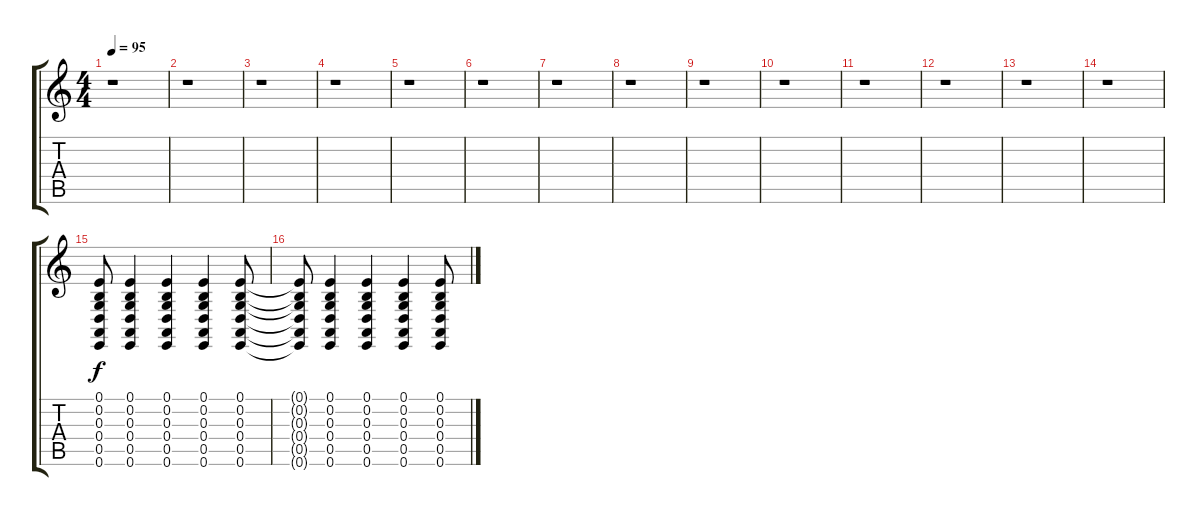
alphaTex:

\track "" {instrument helicopter}
\staff {score tabs}
\tuning (E4 B3 G3 D3 A2 E2) {hide}
\ts (4 4)
\tempo 95
\clef g2
\ks c
r.1{dy f} |
r.1 |
r.1 |
r.1 |
r.1 |
r.1 |
r.1 |
r.1 |
r.1 |
r.1 |
r.1 |
r.1 |
r.1 |
r.1 |
(0.1 0.2 0.3 0.4 0.5 0.6).8 (0.1 0.2 0.3 0.4 0.5 0.6).4 (0.1 0.2 0.3 0.4 0.5 0.6).4 (0.1 0.2 0.3 0.4 0.5 0.6).4 (0.1 0.2 0.3 0.4 0.5 0.6).8 |
(0.1{t} 0.2{t} 0.3{t} 0.4{t} 0.5{t} 0.6{t}).8 (0.1 0.2 0.3 0.4 0.5 0.6).4 (0.1 0.2 0.3 0.4 0.5 0.6).4 (0.1 0.2 0.3 0.4 0.5 0.6).4 (0.1 0.2 0.3 0.4 0.5 0.6).8
